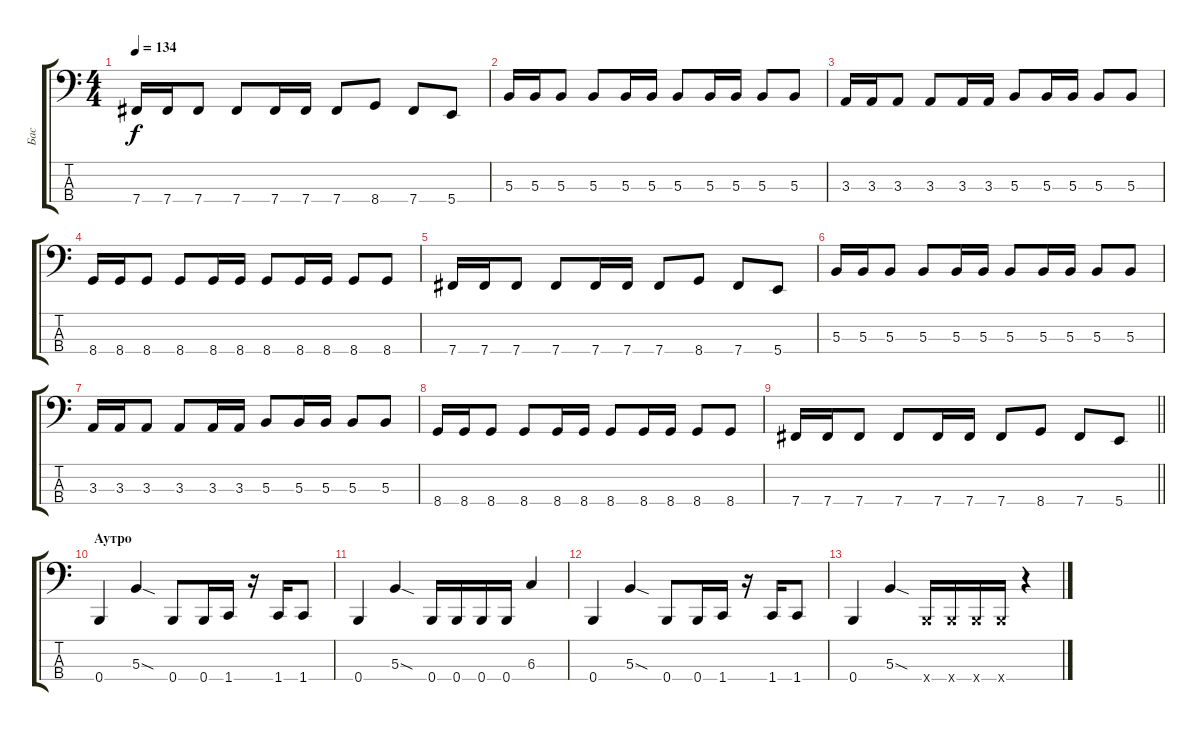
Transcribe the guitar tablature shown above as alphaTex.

\track ("Бас" "Бас") {instrument electricbasspick}
\staff {score tabs}
\tuning (E2 B1 Gb1 B0) {hide}
\ts (4 4)
\tempo 134
\clef f4
\ks c
7.4.16{dy f} 7.4.16 7.4.8 7.4.8 7.4.16 7.4.16 7.4.8 8.4.8 7.4.8 5.4.8 |
5.3.16 5.3.16 5.3.8 5.3.8 5.3.16 5.3.16 5.3.8 5.3.16 5.3.16 5.3.8 5.3.8 |
3.3.16 3.3.16 3.3.8 3.3.8 3.3.16 3.3.16 5.3.8 5.3.16 5.3.16 5.3.8 5.3.8 |
8.4.16 8.4.16 8.4.8 8.4.8 8.4.16 8.4.16 8.4.8 8.4.16 8.4.16 8.4.8 8.4.8 |
7.4.16 7.4.16 7.4.8 7.4.8 7.4.16 7.4.16 7.4.8 8.4.8 7.4.8 5.4.8 |
5.3.16 5.3.16 5.3.8 5.3.8 5.3.16 5.3.16 5.3.8 5.3.16 5.3.16 5.3.8 5.3.8 |
3.3.16 3.3.16 3.3.8 3.3.8 3.3.16 3.3.16 5.3.8 5.3.16 5.3.16 5.3.8 5.3.8 |
8.4.16 8.4.16 8.4.8 8.4.8 8.4.16 8.4.16 8.4.8 8.4.16 8.4.16 8.4.8 8.4.8 |
\barLineRight lightlight
7.4.16 7.4.16 7.4.8 7.4.8 7.4.16 7.4.16 7.4.8 8.4.8 7.4.8 5.4.8 |
\section ("" "Аутро")
0.4.4 5.3{sod}.4 0.4.8 0.4.16 1.4.16 r.16 1.4.16 1.4.8 |
0.4.4 5.3{sod}.4 0.4.16 0.4.16 0.4.16 0.4.16 6.3.4 |
0.4.4 5.3{sod}.4 0.4.8 0.4.16 1.4.16 r.16 1.4.16 1.4.8 |
0.4.4 5.3{sod}.4 0.4{x}.16 0.4{x}.16 0.4{x}.16 0.4{x}.16 r.4
